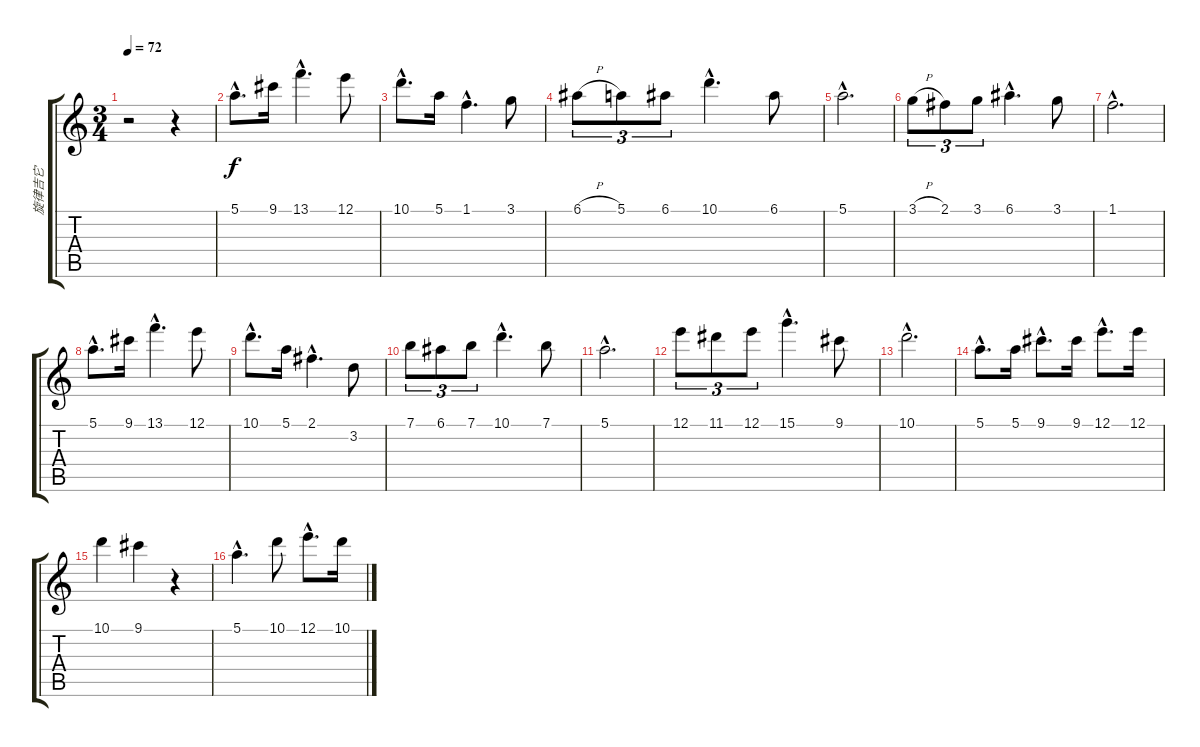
\track ("旋律吉它" "旋律吉它") {instrument acousticguitarsteel}
\staff {score tabs}
\tuning (E4 B3 G3 D3 A2 E2) {hide}
\ts (3 4)
\tempo 72
\clef g2
\ks c
r.2{dy f} r.4 |
5.1{hac}.8{d} 9.1.16 13.1{hac}.4{d} 12.1.8 |
10.1{hac}.8{d} 5.1.16 1.1{hac}.4{d} 3.1.8 |
6.1{h}.8{tu (3 2)} 5.1.8{tu (3 2)} 6.1.8{tu (3 2)} 10.1{hac}.4{d} 6.1.8 |
5.1{hac}.2{d} |
3.1{h}.8{tu (3 2)} 2.1.8{tu (3 2)} 3.1.8{tu (3 2)} 6.1{hac}.4{d} 3.1.8 |
1.1{hac}.2{d} |
5.1{hac}.8{d} 9.1.16 13.1{hac}.4{d} 12.1.8 |
10.1{hac}.8{d} 5.1.16 2.1{hac}.4{d} 3.2.8 |
7.1.8{tu (3 2)} 6.1.8{tu (3 2)} 7.1.8{tu (3 2)} 10.1{hac}.4{d} 7.1.8 |
5.1{hac}.2{d} |
12.1.8{tu (3 2)} 11.1.8{tu (3 2)} 12.1.8{tu (3 2)} 15.1{hac}.4{d} 9.1.8 |
10.1{hac}.2{d} |
5.1{hac}.8{d} 5.1.16 9.1{hac}.8{d} 9.1.16 12.1{hac}.8{d} 12.1.16 |
10.1.4 9.1.4 r.4 |
5.1{hac}.4{d} 10.1.8 12.1{hac}.8{d} 10.1.16
